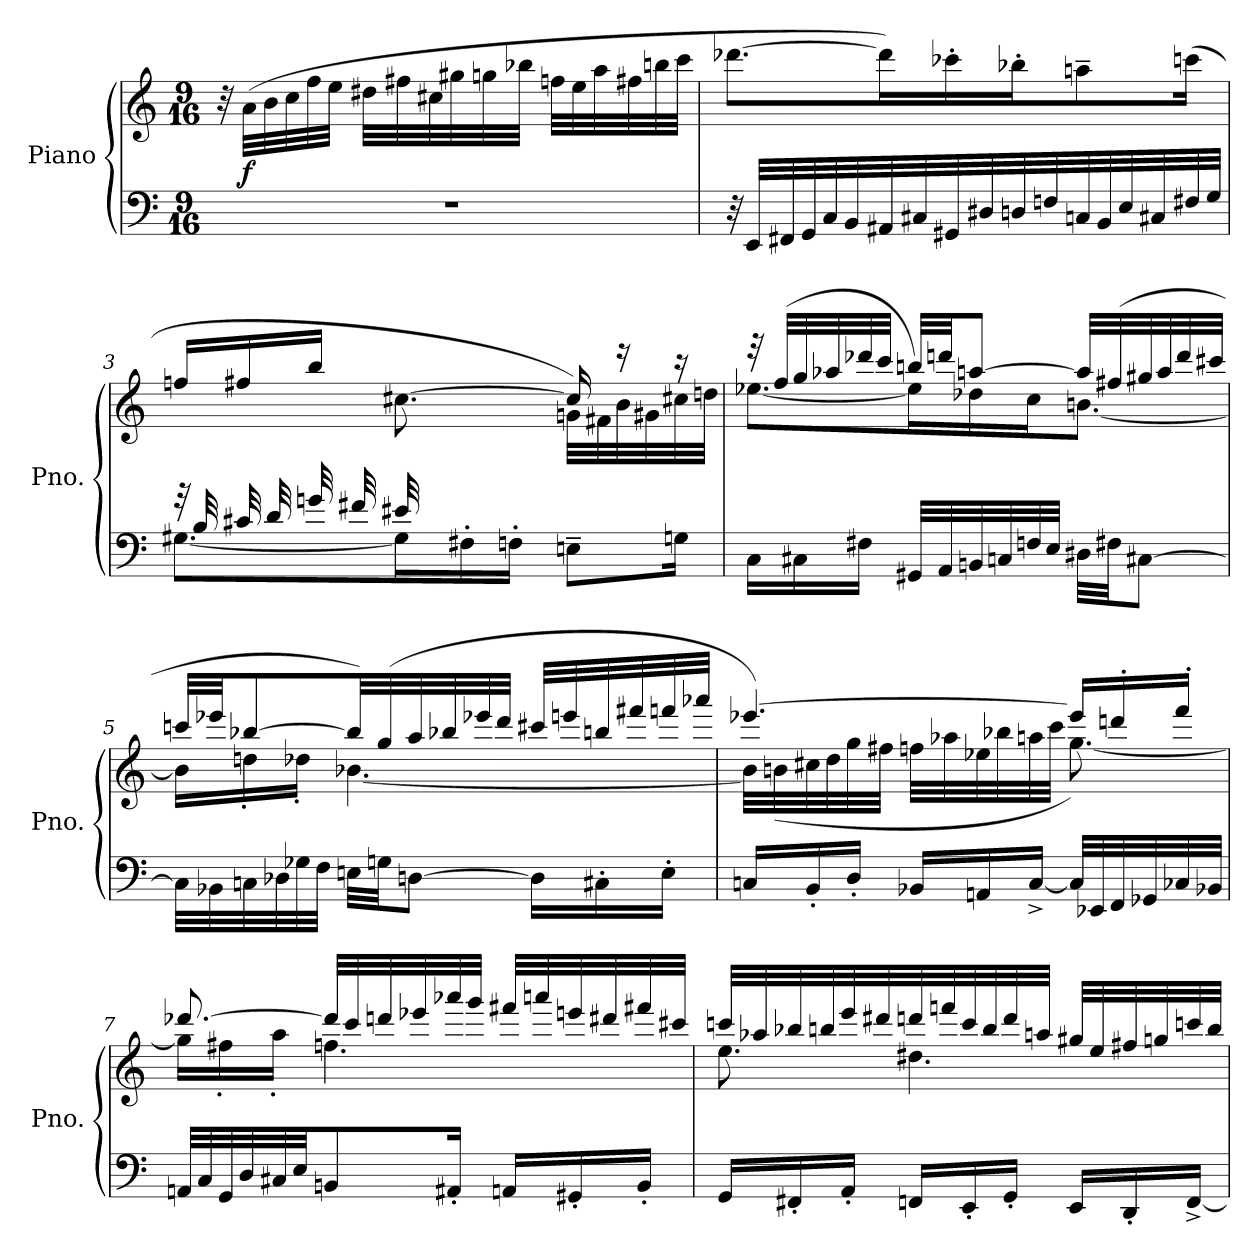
**kern	**kern	**dynam
*part1	*part1	*part1
*staff2	*staff1	*staff1/2
*I"Piano	*	*
*I'Pno.	*	*
*clefF4	*clefG2	*
*k[]	*k[]	*
*M9/16	*M9/16	*
*MM57	*MM57	*
=1	=1	=1
16%9r	32r	.
!	!	!LO:DY:b
.	(>32a\LLL	f
.	32b\	.
.	32cc\	.
.	32ff\	.
.	32ee\JJJ	.
.	32dd#X\LLL	.
.	32ff#X\	.
.	32cc#X\	.
.	32gg#X\	.
.	32ggn\	.
.	32bb-X\JJJ	.
.	32ffn\LLL	.
.	32ee\	.
.	32aa\	.
.	32ff#X\	.
.	32bbn\	.
.	32ccc\JJJ	.
=2	=2	=2
32r	[8.ddd-X\L	.
32EE/LLL	.	.
32FF#X/	.	.
32GG/	.	.
32C/	.	.
32BB/	.	.
32AA#X/	16ddd-\L])	.
32C#X/	.	.
32GG#X/	16ccc-X'\	.
32D#X/	.	.
32Dn/	16bb-X'\J	.
32Fn/	.	.
32Cn/	8aan~\	.
32BB/	.	.
32E/	.	.
32C#X/	.	.
32F#X/	(>16cccn\Jk	.
32G/JJJ	.	.
!!LO:LB:g=z
=3	=3	=3
*^	*^	*
32r	[8.G#X\L	16ffn/LL	8..ryy	.
(>32B/LLL	.	.	.	.
32c#X/	.	16ff#X/	.	.
32d/	.	.	.	.
32gn/	.	16bb/JJ	.	.
32f#X/	.	.	.	.
32e#X/	16G#\L]	[8.cc#X\	.	.
4ryy	.	.	32g#X\	.
.	16F#X'\	.	32d#X\	.
.	.	.	32a#X\	.
.	16Fn'\JJ	.	32an\	.
.	.	.	32ccn\JJJ	.
.	8En~\L	16cc#/])	32gn\LLL	.
.	.	.	32f#X\	.
.	.	16reee	32b\	.
16.ryy	.	.	32g#X\	.
.	16Gn\Jk	16rccc	32cc#X\	.
.	.	.	32ddn\JJJ	.
*v	*v	*	*	*
=4	=4	=4	=4
16C\LL	32r	[8.ee-X\L	.
.	(>32ff/LLL	.	.
16C#X\	32gg/	.	.
.	32aa-X/	.	.
16F#X\JJ	32ddd-X/	.	.
.	32ccc/JJJ	.	.
32GG#X/LLL	32bbn/LLL	16ee-\L])	.
32AA/	32dddn/JJ	.	.
32BBn/	[8aan/J	16dd-X\	.
32Cn/	.	.	.
32Fn/	.	16cc\J	.
32E/JJJ	.	.	.
32D#X\LLL	32aa/LLL])	[8.bn\J	.
32F#X\JJ	(>32ff#X/	.	.
[8C#X\J	32gg#X/	.	.
.	32aa/	.	.
.	32ddd/	.	.
.	32ccc#X/JJJ	.	.
!!LO:LB:g=z	!!
=5	=5	=5	=5
32C#\LLL]	32cccn/LLL	16b\LL]	.
32BB-X\	32eee-X/JJ	.	.
32Cn\	[8bb-X/	16ddn'\	.
32D-X\	.	.	.
32G-X\	.	16dd-X'\JJ	.
32F\JJJ	.	.	.
32En\LLL	32bb-/LL])	[4.b-X\	.
32Gn\JJ	(>32gg/	.	.
[8Dn\J	32aa/	.	.
.	32bb-X/	.	.
.	32eee-X/	.	.
.	32ddd/JJJ	.	.
16D\LL]	32ccc#X/LLL	.	.
.	32eeen/	.	.
16C#X'\	32bbn/	.	.
.	32fff#X/	.	.
16E'\JJ	32fffn/	.	.
.	32aaa-X/JJJ	.	.
=6	=6	=6	=6
16Cn/LL	[4.eee-X/)	32b-\LLL]	.
.	.	(<32bn\	.
16BB'/	.	32cc#X\	.
.	.	32dd\	.
16D'/JJ	.	32gg\	.
.	.	32ff#X\JJJ	.
16BB-X/LL	.	32ffn\LLL	.
.	.	32aa-X\	.
16AAn/	.	32ee-X\	.
.	.	32bb-X\	.
[16C^/JJ	.	32aan\	.
.	.	32ccc\JJJ	.
32C/LLL]	16eee-/LL]	[8.gg\)	.
32EE-X/	.	.	.
32FF/	16dddn'/	.	.
32GG-X/	.	.	.
32C-X/	16fff'/JJ	.	.
32BB-X/JJJ	.	.	.
!!LO:LB:g=z	!!
=7	=7	=7	=7
32AAn/LLL	[8.ddd-X/	16gg\LL]	.
32C/	.	.	.
32GG/	.	16ff#X'\	.
32D/	.	.	.
32C#X/	.	16aa'\JJ	.
32E/JJ	.	.	.
8BBn/	32ddd-/LLL]	4.ffn\	.
.	32ccc/	.	.
.	32dddn/	.	.
.	32eee-X/	.	.
16AA#X'/Jk	32aaa-X/	.	.
.	32ggg/JJJ	.	.
16AAn/LL	32fff#X/LLL	.	.
.	32aaan/	.	.
16GG#X'/	32eeen/	.	.
.	32ddd#X/	.	.
16BB'/JJ	32fff#X/	.	.
.	32ccc#X/JJJ	.	.
=8	=8	=8	=8
16GG/LL	32cccn/LLL	8.ee\	.
.	32aa-X/	.	.
16FF#X'/	32bb-X/	.	.
.	32bbn/	.	.
16AA'/JJ	32eee/	.	.
.	32ddd#X/	.	.
16FFn/LL	32dddn/	4.dd#X\	.
.	32fffn/	.	.
16EE'/	32ccc/	.	.
.	32bb/	.	.
16GG'/JJ	32ddd/	.	.
.	32aan/JJJ	.	.
16EE/LL	32gg#X/LLL	.	.
.	32ee/	.	.
16DD'/	32ff#X/	.	.
.	32ggn/	.	.
[16FF^/JJ	32cccn/	.	.
.	32bb/JJJ	.	.
*	*v	*v	*
=	=	=
*-	*-	*-
